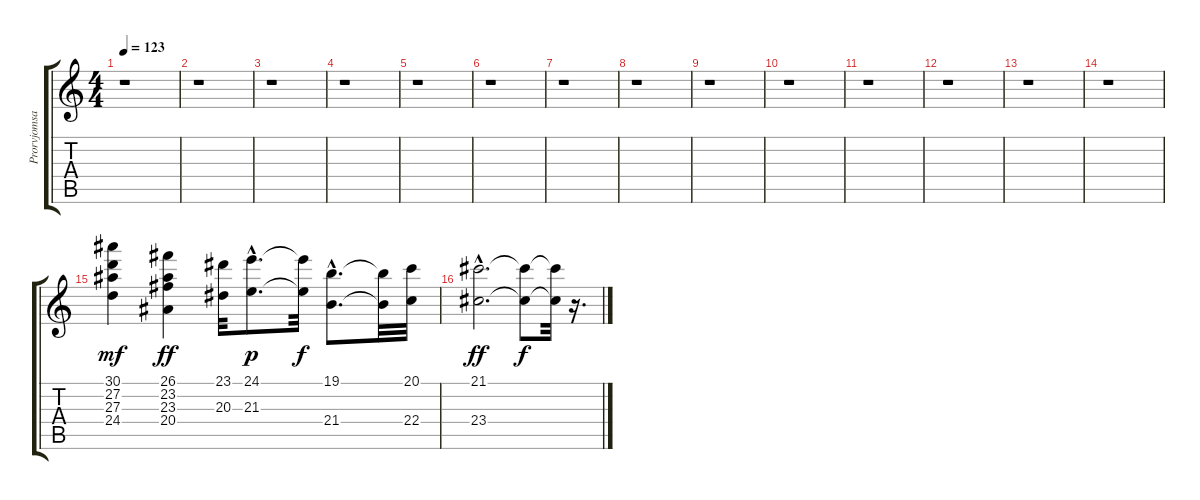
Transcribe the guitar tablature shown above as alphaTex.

\track ("Prorvjomsa!" "Prorvjomsa") {instrument rockorgan}
\staff {score tabs}
\tuning (E4 B3 G3 D3 A2 E2) {hide}
\ts (4 4)
\tempo 123
\clef g2
\ks c
r.1{dy mf} |
r.1 |
r.1 |
r.1 |
r.1 |
r.1 |
r.1 |
r.1 |
r.1 |
r.1 |
r.1 |
r.1 |
r.1 |
r.1 |
(30.1 27.2 27.3 24.4).4 (26.1 23.2 23.3 20.4).4{dy ff} (23.1 20.3).32 (24.1{hac} 21.3{hac}).8{d dy p} (24.1{t} 21.3{t}).32{dy f} (19.1{hac} 21.4{hac}).8{d} (19.1{t} 21.4{t}).32 (20.1 22.4).32 |
(21.1{hac} 23.4{hac}).2{d dy ff} (21.1{t} 23.4{t}).8{dy f} (21.1{t} 23.4{t}).32 r.16{d}
